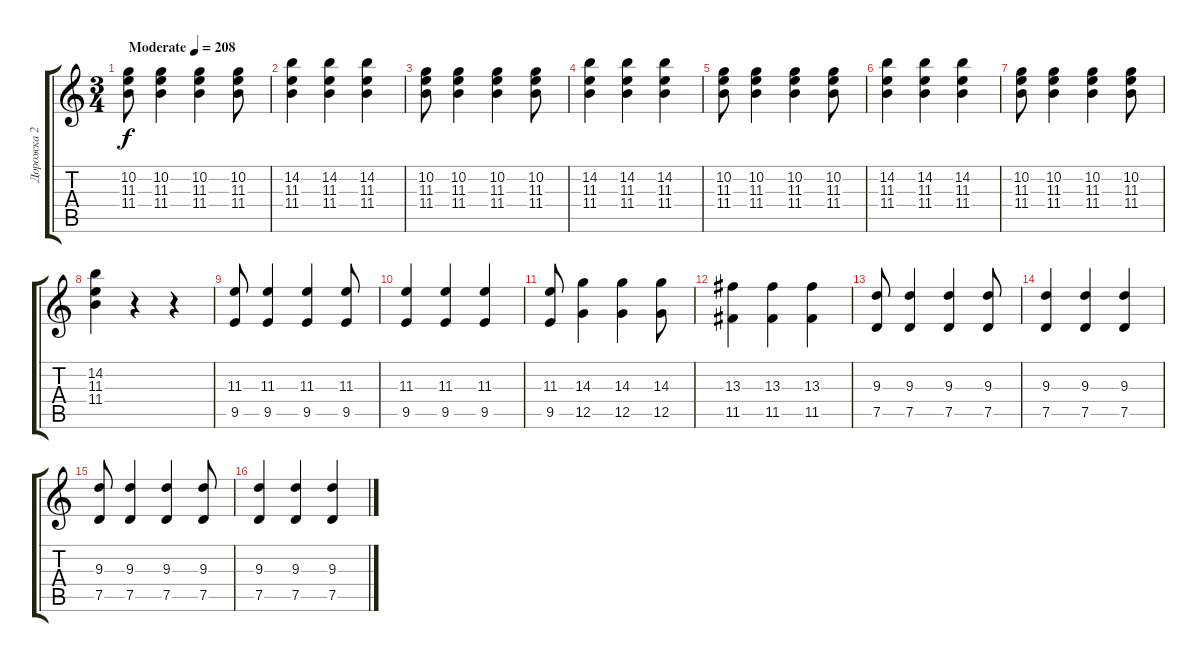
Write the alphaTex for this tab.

\track ("Дорожка 2" "Дорожка 2") {instrument distortionguitar}
\staff {score tabs}
\tuning (D4 A3 F3 C3 G2 C2) {hide}
\ts (3 4)
\tempo (208 "Moderate")
\clef g2
\ks c
(10.2 11.3 11.4).8{dy f volume 9 instrument distortionguitar} (10.2 11.3 11.4).4 (10.2 11.3 11.4).4 (10.2 11.3 11.4).8 |
(14.2 11.3 11.4).4 (14.2 11.3 11.4).4 (14.2 11.3 11.4).4 |
(10.2 11.3 11.4).8 (10.2 11.3 11.4).4 (10.2 11.3 11.4).4 (10.2 11.3 11.4).8 |
(14.2 11.3 11.4).4 (14.2 11.3 11.4).4 (14.2 11.3 11.4).4 |
(10.2 11.3 11.4).8 (10.2 11.3 11.4).4 (10.2 11.3 11.4).4 (10.2 11.3 11.4).8 |
(14.2 11.3 11.4).4 (14.2 11.3 11.4).4 (14.2 11.3 11.4).4 |
(10.2 11.3 11.4).8 (10.2 11.3 11.4).4 (10.2 11.3 11.4).4 (10.2 11.3 11.4).8 |
(14.2 11.3 11.4).4 r.4 r.4 |
(11.3 9.5).8{volume 16} (11.3 9.5).4 (11.3 9.5).4 (11.3 9.5).8 |
(11.3 9.5).4 (11.3 9.5).4 (11.3 9.5).4 |
(11.3 9.5).8 (14.3 12.5).4 (14.3 12.5).4 (14.3 12.5).8 |
(13.3 11.5).4 (13.3 11.5).4 (13.3 11.5).4 |
(9.3 7.5).8 (9.3 7.5).4 (9.3 7.5).4 (9.3 7.5).8 |
(9.3 7.5).4 (9.3 7.5).4 (9.3 7.5).4 |
(9.3 7.5).8 (9.3 7.5).4 (9.3 7.5).4 (9.3 7.5).8 |
(9.3 7.5).4 (9.3 7.5).4 (9.3 7.5).4
